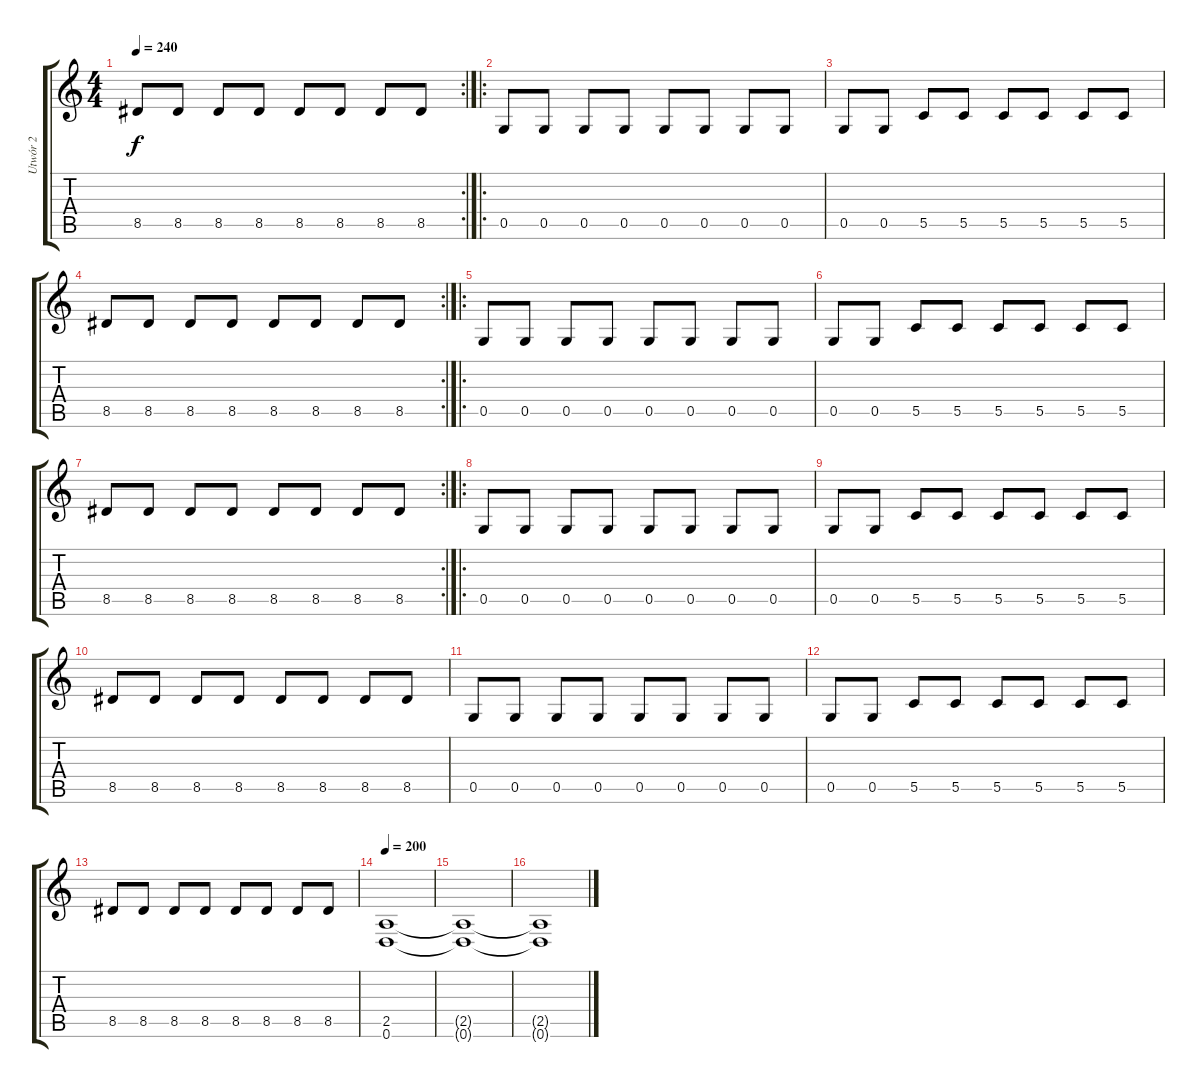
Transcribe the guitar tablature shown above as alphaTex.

\track ("Utwór 2" "Utwór 2") {instrument distortionguitar}
\staff {score tabs}
\tuning (D4 A3 F3 C3 G2 D2) {hide}
\rc 2
\ts (4 4)
\tempo 240
\clef g2
\ks c
8.5.8{dy f} 8.5.8 8.5.8 8.5.8 8.5.8 8.5.8 8.5.8 8.5.8 |
\ro
0.5.8 0.5.8 0.5.8 0.5.8 0.5.8 0.5.8 0.5.8 0.5.8 |
0.5.8 0.5.8 5.5.8 5.5.8 5.5.8 5.5.8 5.5.8 5.5.8 |
\rc 2
8.5.8 8.5.8 8.5.8 8.5.8 8.5.8 8.5.8 8.5.8 8.5.8 |
\ro
0.5.8 0.5.8 0.5.8 0.5.8 0.5.8 0.5.8 0.5.8 0.5.8 |
0.5.8 0.5.8 5.5.8 5.5.8 5.5.8 5.5.8 5.5.8 5.5.8 |
\rc 2
8.5.8 8.5.8 8.5.8 8.5.8 8.5.8 8.5.8 8.5.8 8.5.8 |
\ro
0.5.8 0.5.8 0.5.8 0.5.8 0.5.8 0.5.8 0.5.8 0.5.8 |
0.5.8 0.5.8 5.5.8 5.5.8 5.5.8 5.5.8 5.5.8 5.5.8 |
8.5.8 8.5.8 8.5.8 8.5.8 8.5.8 8.5.8 8.5.8 8.5.8 |
0.5.8 0.5.8 0.5.8 0.5.8 0.5.8 0.5.8 0.5.8 0.5.8 |
0.5.8 0.5.8 5.5.8 5.5.8 5.5.8 5.5.8 5.5.8 5.5.8 |
8.5.8 8.5.8 8.5.8 8.5.8 8.5.8 8.5.8 8.5.8 8.5.8 |
\tempo 200
(2.5 0.6).1 |
(2.5{t} 0.6{t}).1 |
(2.5{t} 0.6{t}).1
